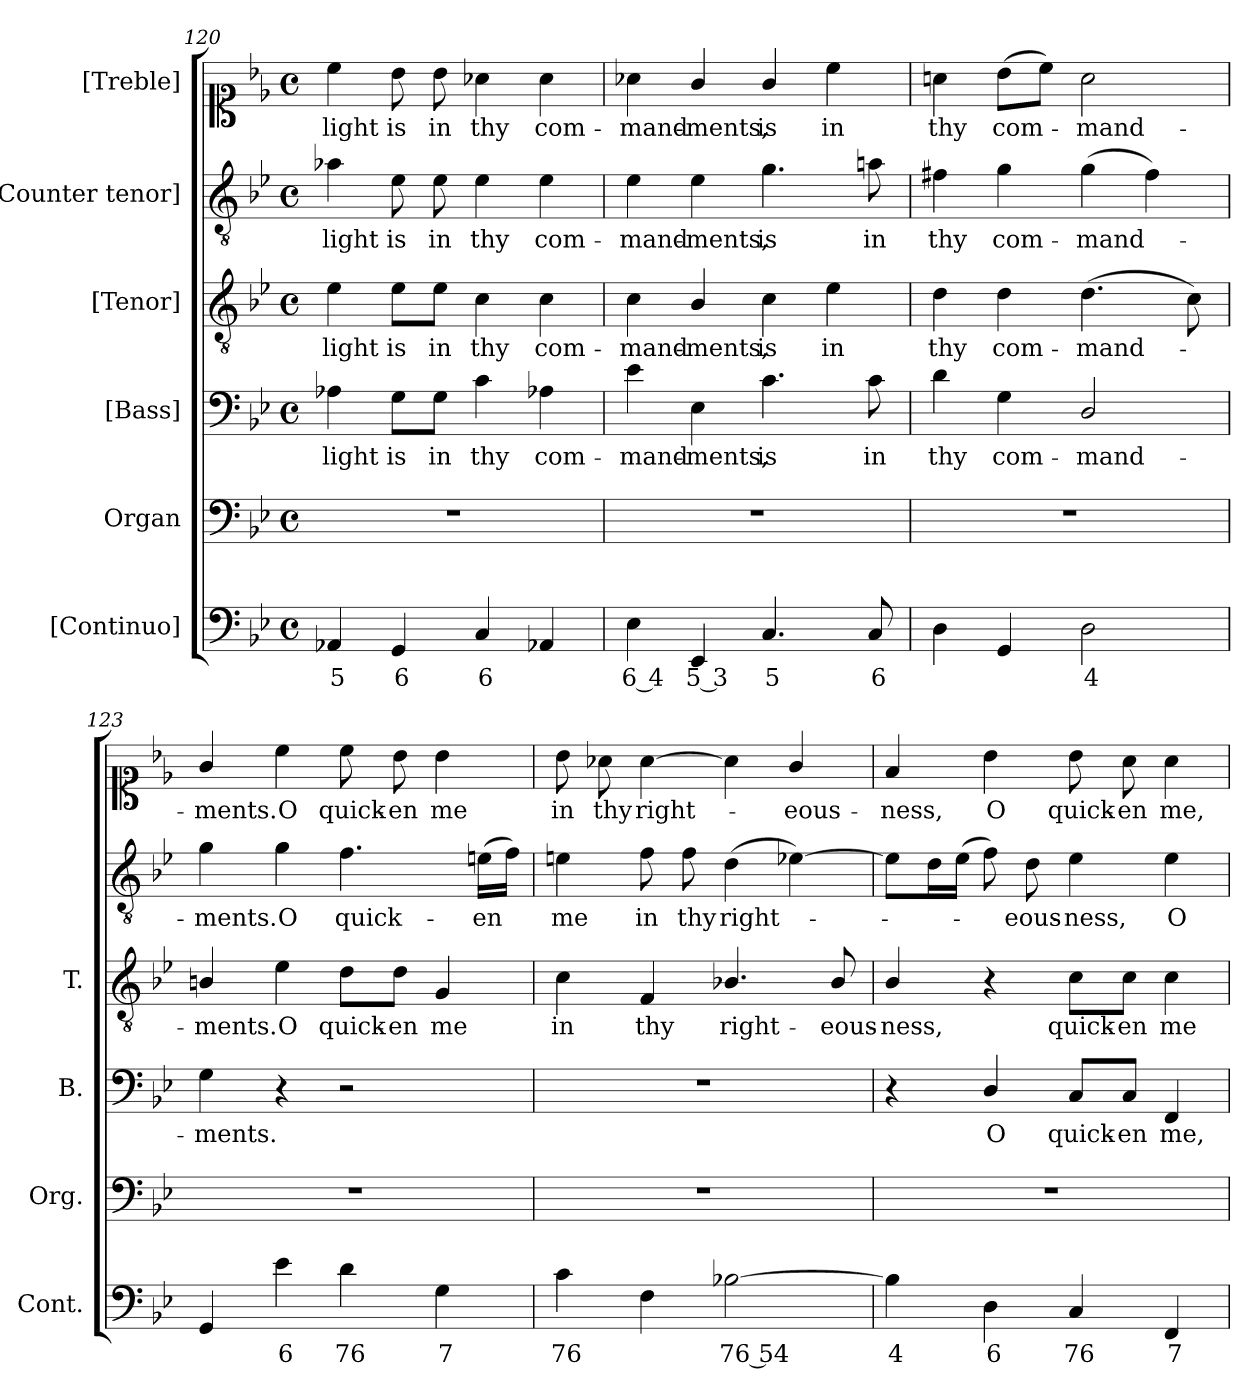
**kern	**text	**kern	**kern	**text	**kern	**text	**kern	**text	**kern	**text
*part6	*part6	*part5	*part4	*part4	*part3	*part3	*part2	*part2	*part1	*part1
*staff6	*staff6	*staff5	*staff4	*staff4	*staff3	*staff3	*staff2	*staff2	*staff1	*staff1
*I"[Continuo]	*	*I"Organ	*I"[Bass]	*	*I"[Tenor]	*	*I"[Counter tenor]	*	*I"[Treble]	*
*I'Cont.	*	*I'Org.	*I'B.	*	*I'T.	*	*	*	*	*
!!LO:LB:g=z
*clefF4	*	*clefF4	*clefF4	*	*clefGv2	*	*clefGv2	*	*clefC1	*
*	*	*	*	*	*ITrd7c12	*	*ITrd7c12	*	*	*
*k[b-e-]	*	*k[b-e-]	*k[b-e-]	*	*k[b-e-]	*	*k[b-e-]	*	*k[b-e-]	*
*B-:	*	*B-:	*B-:	*	*B-:	*	*B-:	*	*B-:	*
*M4/4	*	*M4/4	*M4/4	*	*M4/4	*	*M4/4	*	*M4/4	*
*met(c)	*	*met(c)	*met(c)	*	*met(c)	*	*met(c)	*	*met(c)	*
=120	=120	=120	=120	=120	=120	=120	=120	=120	=120	=120
!	!LO:LY:b:color=#000000	!	!	!	!	!	!	!	!	!
!	!	!	!	!LO:LY:b:color=#000000	!	!	!	!	!	!
!	!	!	!	!	!	!LO:LY:b:color=#000000	!	!	!	!
!	!	!	!	!	!	!	!	!LO:LY:b:color=#000000	!	!
!	!	!	!	!	!	!	!	!	!	!LO:LY:b:color=#000000
4AA-Xi/	5	1r	4A-Xi\	-light	4E-i\	-light	4A-Xi\	-light	4cci\	-light
!	!LO:LY:b:color=#000000	!	!	!	!	!	!	!	!	!
!	!	!	!	!LO:LY:b:color=#000000	!	!	!	!	!	!
!	!	!	!	!	!	!LO:LY:b:color=#000000	!	!	!	!
!	!	!	!	!	!	!	!	!LO:LY:b:color=#000000	!	!
!	!	!	!	!	!	!	!	!	!	!LO:LY:b:color=#000000
4GGi/	6	.	8Gi\L	is	8E-i\L	is	8E-i\	is	8b-i\	is
!	!	!	!	!LO:LY:b:color=#000000	!	!	!	!	!	!
!	!	!	!	!	!	!LO:LY:b:color=#000000	!	!	!	!
!	!	!	!	!	!	!	!	!LO:LY:b:color=#000000	!	!
!	!	!	!	!	!	!	!	!	!	!LO:LY:b:color=#000000
.	.	.	8Gi\J	in	8E-i\J	in	8E-i\	in	8b-i\	in
!	!LO:LY:b:color=#000000	!	!	!	!	!	!	!	!	!
!	!	!	!	!LO:LY:b:color=#000000	!	!	!	!	!	!
!	!	!	!	!	!	!LO:LY:b:color=#000000	!	!	!	!
!	!	!	!	!	!	!	!	!LO:LY:b:color=#000000	!	!
!	!	!	!	!	!	!	!	!	!	!LO:LY:b:color=#000000
4Ci/	6	.	4ci\	thy	4Ci\	thy	4E-i\	thy	4a-Xi\	thy
!	!	!	!	!LO:LY:b:color=#000000	!	!	!	!	!	!
!	!	!	!	!	!	!LO:LY:b:color=#000000	!	!	!	!
!	!	!	!	!	!	!	!	!LO:LY:b:color=#000000	!	!
!	!	!	!	!	!	!	!	!	!	!LO:LY:b:color=#000000
4AA-Xi/	.	.	4A-Xi\	com-	4Ci\	com-	4E-i\	com-	4a-i\	com-
=121	=121	=121	=121	=121	=121	=121	=121	=121	=121	=121
!	!LO:LY:b:color=#000000	!	!	!	!	!	!	!	!	!
!	!	!	!	!LO:LY:b:color=#000000	!	!	!	!	!	!
!	!	!	!	!	!	!LO:LY:b:color=#000000	!	!	!	!
!	!	!	!	!	!	!	!	!LO:LY:b:color=#000000	!	!
!	!	!	!	!	!	!	!	!	!	!LO:LY:b:color=#000000
4E-i\	6 4	1r	4e-i\	-mand-	4Ci\	-mand-	4E-i\	-mand-	4a-Xi\	-mand-
!	!LO:LY:b:color=#000000	!	!	!	!	!	!	!	!	!
!	!	!	!	!LO:LY:b:color=#000000	!	!	!	!	!	!
!	!	!	!	!	!	!LO:LY:b:color=#000000	!	!	!	!
!	!	!	!	!	!	!	!	!LO:LY:b:color=#000000	!	!
!	!	!	!	!	!	!	!	!	!	!LO:LY:b:color=#000000
4EE-i/	5 3	.	4E-i\	-ments,	4BB-i/	-ments,	4E-i\	-ments,	4gi/	-ments,
!	!LO:LY:b:color=#000000	!	!	!	!	!	!	!	!	!
!	!	!	!	!LO:LY:b:color=#000000	!	!	!	!	!	!
!	!	!	!	!	!	!LO:LY:b:color=#000000	!	!	!	!
!	!	!	!	!	!	!	!	!LO:LY:b:color=#000000	!	!
!	!	!	!	!	!	!	!	!	!	!LO:LY:b:color=#000000
4.Ci/	5	.	4.ci\	is	4Ci\	is	4.Gi\	is	4gi/	is
!	!	!	!	!	!	!LO:LY:b:color=#000000	!	!	!	!
!	!	!	!	!	!	!	!	!	!	!LO:LY:b:color=#000000
.	.	.	.	.	4E-i\	in	.	.	4cci\	in
!	!LO:LY:b:color=#000000	!	!	!	!	!	!	!	!	!
!	!	!	!	!LO:LY:b:color=#000000	!	!	!	!	!	!
!	!	!	!	!	!	!	!	!LO:LY:b:color=#000000	!	!
8Ci/	6	.	8ci\	in	.	.	8Ani\	in	.	.
=122	=122	=122	=122	=122	=122	=122	=122	=122	=122	=122
!	!	!	!	!LO:LY:b:color=#000000	!	!	!	!	!	!
!	!	!	!	!	!	!LO:LY:b:color=#000000	!	!	!	!
!	!	!	!	!	!	!	!	!LO:LY:b:color=#000000	!	!
!	!	!	!	!	!	!	!	!	!	!LO:LY:b:color=#000000
4Di\	.	1r	4di\	thy	4Di\	thy	4F#Xi\	thy	4ani\	thy
!	!	!	!	!LO:LY:b:color=#000000	!	!	!	!	!	!
!	!	!	!	!	!	!LO:LY:b:color=#000000	!	!	!	!
!	!	!	!	!	!	!	!	!LO:LY:b:color=#000000	!	!
!	!	!	!	!	!	!	!	!	!	!LO:LY:b:color=#000000
4GGi/	.	.	4Gi\	com-	4Di\	com-	4Gi\	com-	(8b-i\L	com-
.	.	.	.	.	.	.	.	.	8cci\J)	.
!	!LO:LY:b:color=#000000	!	!	!	!	!	!	!	!	!
!	!	!	!	!LO:LY:b:color=#000000	!	!	!	!	!	!
!	!	!	!	!	!	!LO:LY:b:color=#000000	!	!	!	!
!	!	!	!	!	!	!	!	!LO:LY:b:color=#000000	!	!
!	!	!	!	!	!	!	!	!	!	!LO:LY:b:color=#000000
2Di\	4	.	2Di/	-mand-	(4.Di\	-mand-	(4Gi\	-mand-	2ai\	-mand-
.	.	.	.	.	.	.	4F#i\)	.	.	.
.	.	.	.	.	8Ci\)	.	.	.	.	.
=123	=123	=123	=123	=123	=123	=123	=123	=123	=123	=123
!	!	!	!	!LO:LY:b:color=#000000	!	!	!	!	!	!
!	!	!	!	!	!	!LO:LY:b:color=#000000	!	!	!	!
!	!	!	!	!	!	!	!	!LO:LY:b:color=#000000	!	!
!	!	!	!	!	!	!	!	!	!	!LO:LY:b:color=#000000
4GGi/	.	1r	4Gi\	-ments.	4BBni/	-ments.	4Gi\	-ments.	4gi/	-ments.
!	!LO:LY:b:color=#000000	!	!	!	!	!	!	!	!	!
!	!	!	!	!	!	!LO:LY:b:color=#000000	!	!	!	!
!	!	!	!	!	!	!	!	!LO:LY:b:color=#000000	!	!
!	!	!	!	!	!	!	!	!	!	!LO:LY:b:color=#000000
4e-i\	6	.	4r	.	4E-i\	O	4Gi\	O	4cci\	O
!	!LO:LY:b:color=#000000	!	!	!	!	!	!	!	!	!
!	!	!	!	!	!	!LO:LY:b:color=#000000	!	!	!	!
!	!	!	!	!	!	!	!	!LO:LY:b:color=#000000	!	!
!	!	!	!	!	!	!	!	!	!	!LO:LY:b:color=#000000
4di\	76	.	2r	.	8Di\L	quick-	4.Fi\	quick-	8cci\	quick-
!	!	!	!	!	!	!LO:LY:b:color=#000000	!	!	!	!
!	!	!	!	!	!	!	!	!	!	!LO:LY:b:color=#000000
.	.	.	.	.	8Di\J	-en	.	.	8b-i\	-en
!	!LO:LY:b:color=#000000	!	!	!	!	!	!	!	!	!
!	!	!	!	!	!	!LO:LY:b:color=#000000	!	!	!	!
!	!	!	!	!	!	!	!	!	!	!LO:LY:b:color=#000000
4Gi\	7	.	.	.	4GGi/	me	.	.	4b-i\	me
!	!	!	!	!	!	!	!	!LO:LY:b:color=#000000	!	!
.	.	.	.	.	.	.	(16Eni\LL	-en	.	.
.	.	.	.	.	.	.	16Fi\JJ)	.	.	.
=124	=124	=124	=124	=124	=124	=124	=124	=124	=124	=124
!	!LO:LY:b:color=#000000	!	!	!	!	!	!	!	!	!
!	!	!	!	!	!	!LO:LY:b:color=#000000	!	!	!	!
!	!	!	!	!	!	!	!	!LO:LY:b:color=#000000	!	!
!	!	!	!	!	!	!	!	!	!	!LO:LY:b:color=#000000
4ci\	76	1r	1r	.	4Ci\	in	4Eni\	me	8b-i\	in
!	!	!	!	!	!	!	!	!	!	!LO:LY:b:color=#000000
.	.	.	.	.	.	.	.	.	8a-Xi\	thy
!	!	!	!	!	!	!LO:LY:b:color=#000000	!	!	!	!
!	!	!	!	!	!	!	!	!LO:LY:b:color=#000000	!	!
!	!	!	!	!	!	!	!	!	!	!LO:LY:b:color=#000000
4Fi\	.	.	.	.	4FFi/	thy	8Fi\	in	[4a-i\	right-
!	!	!	!	!	!	!	!	!LO:LY:b:color=#000000	!	!
.	.	.	.	.	.	.	8Fi\	thy	.	.
!	!LO:LY:b:color=#000000	!	!	!	!	!	!	!	!	!
!	!	!	!	!	!	!LO:LY:b:color=#000000	!	!	!	!
!	!	!	!	!	!	!	!	!LO:LY:b:color=#000000	!	!
[2B-Xi\	76 54	.	.	.	4.BB-Xi/	right-	(4Di\	right-	4a-i\]	.
!	!	!	!	!	!	!	!	!	!	!LO:LY:b:color=#000000
.	.	.	.	.	.	.	[4E-Xi\)	.	4gi/	-eous-
!	!	!	!	!	!	!LO:LY:b:color=#000000	!	!	!	!
.	.	.	.	.	8BB-i/	-eous-	.	.	.	.
!!LO:PB:g=z
=125	=125	=125	=125	=125	=125	=125	=125	=125	=125	=125
!	!LO:LY:b:color=#000000	!	!	!	!	!	!	!	!	!
!	!	!	!	!	!	!LO:LY:b:color=#000000	!	!	!	!
!	!	!	!	!	!	!	!	!	!	!LO:LY:b:color=#000000
4B-i\]	4	1r	4r	.	4BB-i/	-ness,	8E-i\L]	.	4fi/	-ness,
.	.	.	.	.	.	.	16Di\L	.	.	.
.	.	.	.	.	.	.	(16E-i\JJ	.	.	.
!	!LO:LY:b:color=#000000	!	!	!	!	!	!	!	!	!
!	!	!	!	!LO:LY:b:color=#000000	!	!	!	!	!	!
!	!	!	!	!	!	!	!	!	!	!LO:LY:b:color=#000000
4Di\	6	.	4Di/	O	4r	.	8Fi\)	.	4b-i\	O
!	!	!	!	!	!	!	!	!LO:LY:b:color=#000000	!	!
.	.	.	.	.	.	.	8Di\	-eous-	.	.
!	!LO:LY:b:color=#000000	!	!	!	!	!	!	!	!	!
!	!	!	!	!LO:LY:b:color=#000000	!	!	!	!	!	!
!	!	!	!	!	!	!LO:LY:b:color=#000000	!	!	!	!
!	!	!	!	!	!	!	!	!LO:LY:b:color=#000000	!	!
!	!	!	!	!	!	!	!	!	!	!LO:LY:b:color=#000000
4Ci/	76	.	8Ci/L	quick-	8Ci\L	quick-	4E-i\	-ness,	8b-i\	quick-
!	!	!	!	!LO:LY:b:color=#000000	!	!	!	!	!	!
!	!	!	!	!	!	!LO:LY:b:color=#000000	!	!	!	!
!	!	!	!	!	!	!	!	!	!	!LO:LY:b:color=#000000
.	.	.	8Ci/J	-en	8Ci\J	-en	.	.	8ai\	-en
!	!LO:LY:b:color=#000000	!	!	!	!	!	!	!	!	!
!	!	!	!	!LO:LY:b:color=#000000	!	!	!	!	!	!
!	!	!	!	!	!	!LO:LY:b:color=#000000	!	!	!	!
!	!	!	!	!	!	!	!	!LO:LY:b:color=#000000	!	!
!	!	!	!	!	!	!	!	!	!	!LO:LY:b:color=#000000
4FFi/	7	.	4FFi/	me,	4Ci\	me	4E-i\	O	4ai\	me,
=	=	=	=	=	=	=	=	=	=	=
*-	*-	*-	*-	*-	*-	*-	*-	*-	*-	*-
